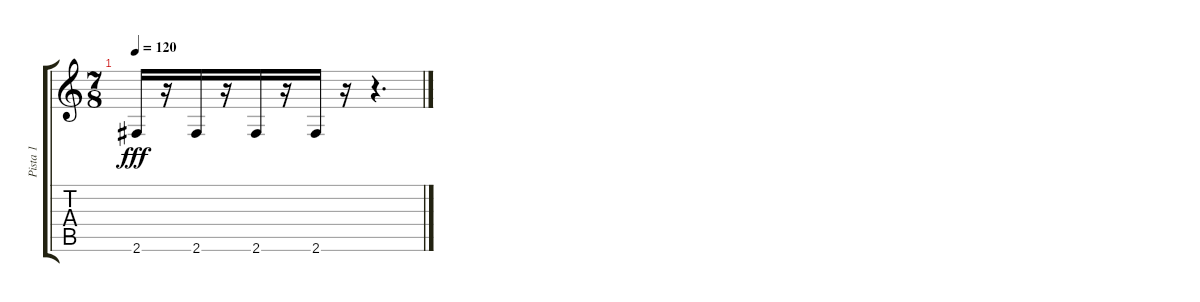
\track ("Pista 1" "Pista 1") {instrument distortionguitar}
\staff {score tabs}
\tuning (E4 B3 G3 D3 A2 E2) {hide}
\ts (7 8)
\tempo 120
\clef g2
\ks c
2.6.16{dy fff} r.16 2.6.16 r.16 2.6.16 r.16 2.6.16 r.16 r.4{d}
